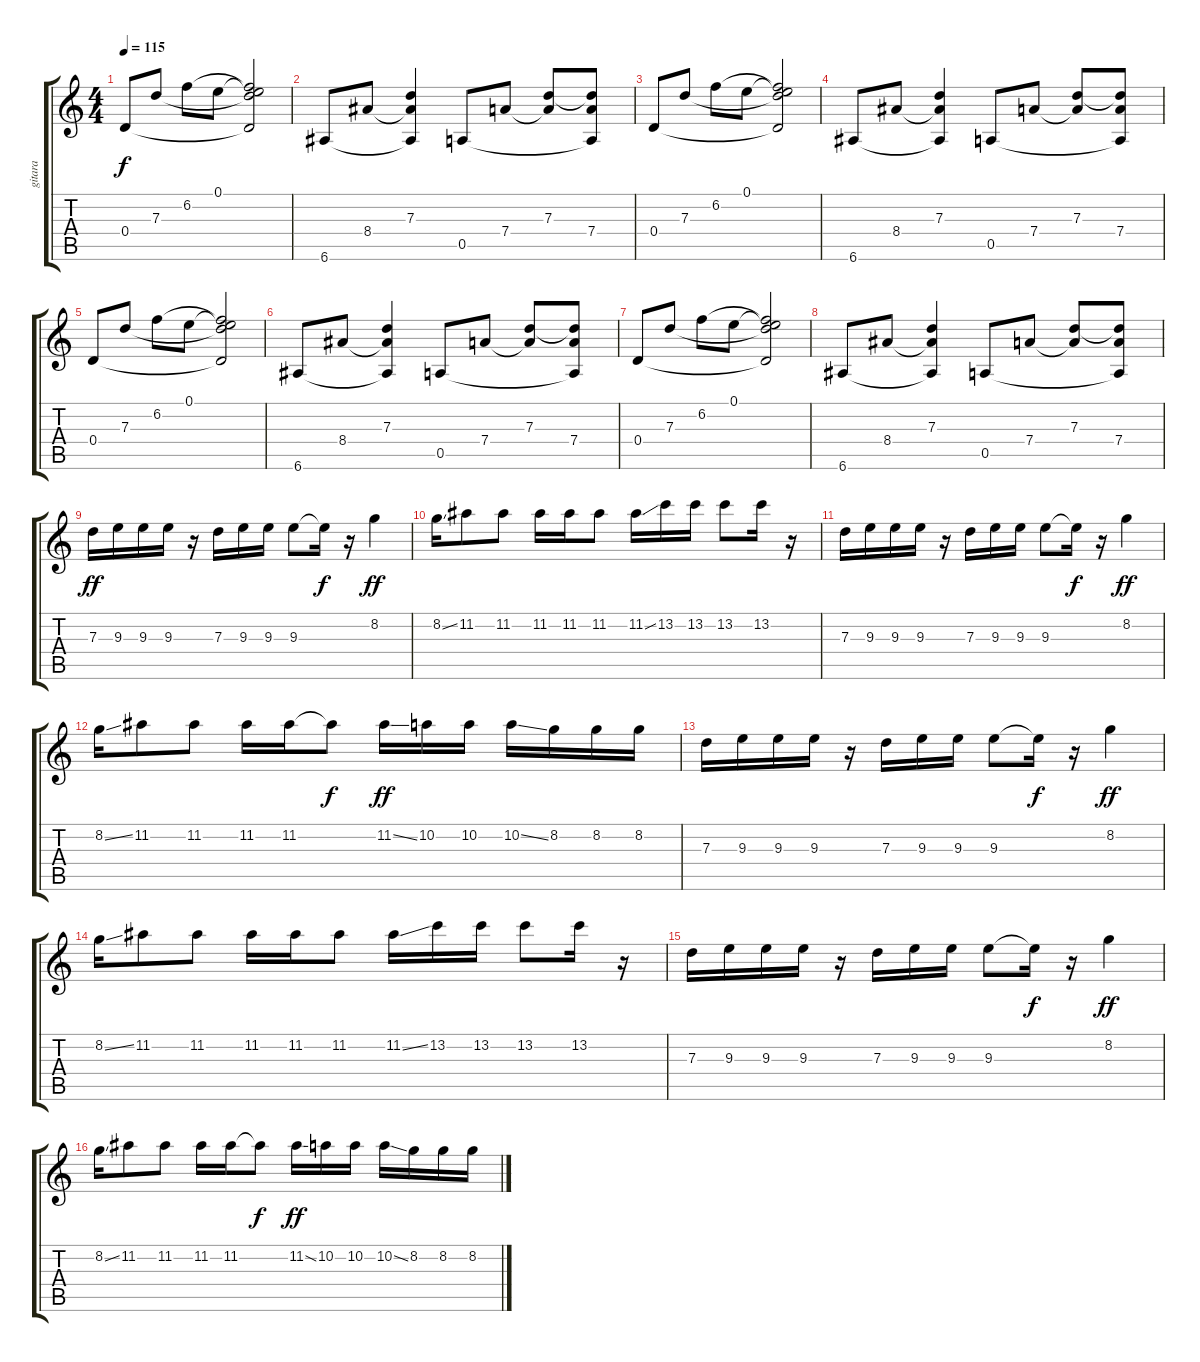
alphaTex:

\track ("gitara" "gitara") {instrument distortionguitar}
\staff {score tabs}
\tuning (E4 B3 G3 D3 A2 E2) {hide}
\ts (4 4)
\tempo 115
\clef g2
\ks c
0.4.8{dy f instrument acousticguitarsteel} 7.3.8 6.2.8 0.1.8 (0.1{t} 6.2{t} 7.3{t} 0.4{t}).2 |
6.6.8{instrument acousticguitarsteel} 8.4.8 (7.3 8.4{t} 6.6{t}).4 0.5.8 7.4.8 (7.3 7.4{t}).8 (7.3{t} 7.4 0.5{t}).8 |
0.4.8{instrument acousticguitarsteel} 7.3.8 6.2.8 0.1.8 (0.1{t} 6.2{t} 7.3{t} 0.4{t}).2 |
6.6.8{instrument acousticguitarsteel} 8.4.8 (7.3 8.4{t} 6.6{t}).4 0.5.8 7.4.8 (7.3 7.4{t}).8 (7.3{t} 7.4 0.5{t}).8 |
0.4.8{instrument acousticguitarsteel} 7.3.8 6.2.8 0.1.8 (0.1{t} 6.2{t} 7.3{t} 0.4{t}).2 |
6.6.8{instrument acousticguitarsteel} 8.4.8 (7.3 8.4{t} 6.6{t}).4 0.5.8 7.4.8 (7.3 7.4{t}).8 (7.3{t} 7.4 0.5{t}).8 |
0.4.8{instrument acousticguitarsteel} 7.3.8 6.2.8 0.1.8 (0.1{t} 6.2{t} 7.3{t} 0.4{t}).2 |
6.6.8{instrument acousticguitarsteel} 8.4.8 (7.3 8.4{t} 6.6{t}).4 0.5.8 7.4.8 (7.3 7.4{t}).8 (7.3{t} 7.4 0.5{t}).8 |
7.3.16{dy ff instrument distortionguitar} 9.3.16 9.3.16 9.3.16 r.16 7.3.16 9.3.16 9.3.16 9.3.8 9.3{t}.16{dy f} r.16 8.2.4{dy ff} |
8.2{ss}.16 11.2.8 11.2.8 11.2.16 11.2.16 11.2.8 11.2{ss}.16 13.2.16 13.2.16 13.2.8 13.2.16 r.16 |
7.3.16 9.3.16 9.3.16 9.3.16 r.16 7.3.16 9.3.16 9.3.16 9.3.8 9.3{t}.16{dy f} r.16 8.2.4{dy ff} |
8.2{ss}.16 11.2.8 11.2.8 11.2.16 11.2.16 11.2{t}.8{dy f} 11.2{ss}.16{dy ff} 10.2.16 10.2.16 10.2{ss}.16 8.2.16 8.2.16 8.2.16 |
7.3.16 9.3.16 9.3.16 9.3.16 r.16 7.3.16 9.3.16 9.3.16 9.3.8 9.3{t}.16{dy f} r.16 8.2.4{dy ff} |
8.2{ss}.16 11.2.8 11.2.8 11.2.16 11.2.16 11.2.8 11.2{ss}.16 13.2.16 13.2.16 13.2.8 13.2.16 r.16 |
7.3.16 9.3.16 9.3.16 9.3.16 r.16 7.3.16 9.3.16 9.3.16 9.3.8 9.3{t}.16{dy f} r.16 8.2.4{dy ff} |
8.2{ss}.16 11.2.8 11.2.8 11.2.16 11.2.16 11.2{t}.8{dy f} 11.2{ss}.16{dy ff} 10.2.16 10.2.16 10.2{ss}.16 8.2.16 8.2.16 8.2.16
